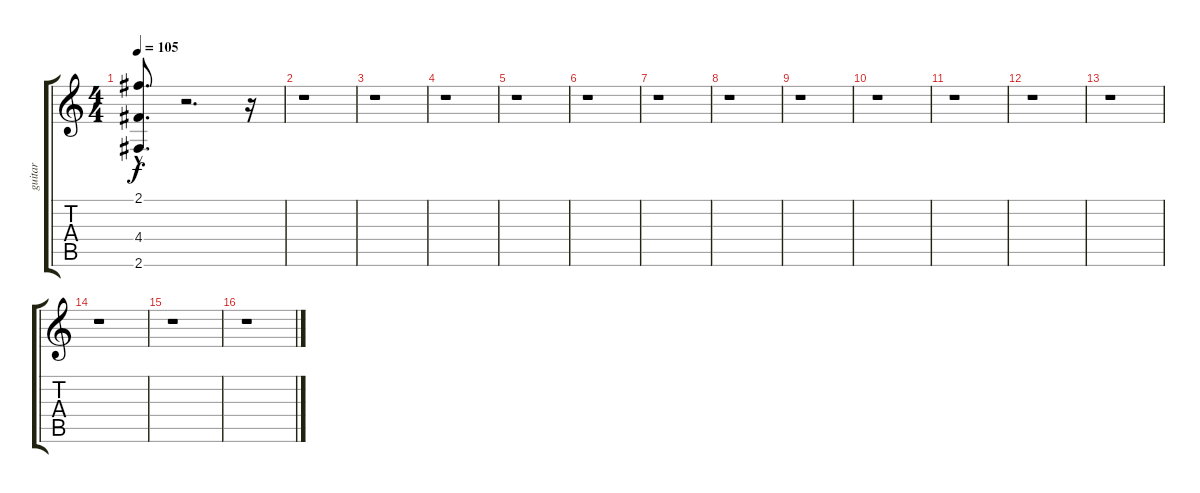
\track ("guitar" "guitar") {instrument distortionguitar}
\staff {score tabs}
\tuning (E4 B3 G3 D3 A2 E2) {hide}
\ts (4 4)
\tempo 105
\clef g2
\ks c
(2.1 4.4{hac} 2.6{hac}).8{d dy f} r.2{d} r.16 |
r.1 |
r.1 |
r.1 |
r.1 |
r.1 |
r.1 |
r.1 |
r.1 |
r.1 |
r.1 |
r.1 |
r.1 |
r.1 |
r.1 |
r.1
